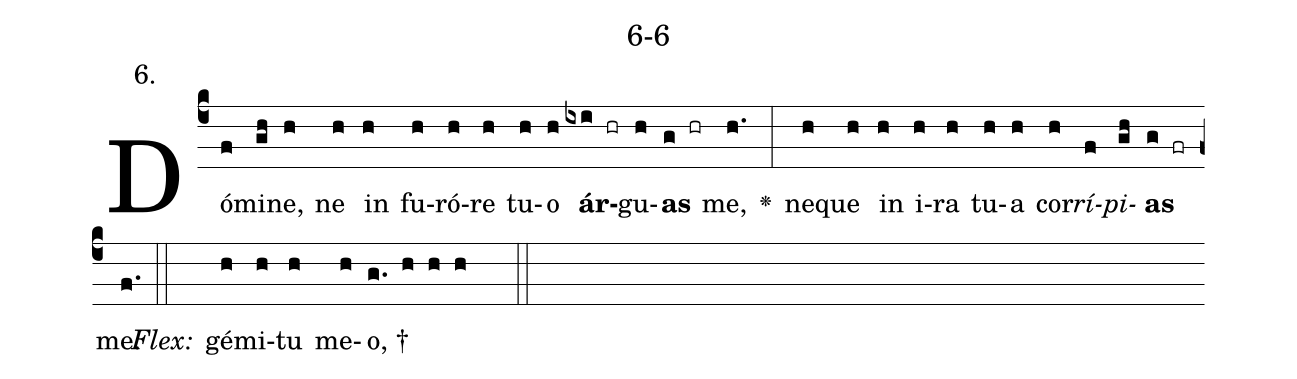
name: 6-6;
annotation: 6.;
%%
(c4)Dó(f)mi(gh)ne,(h) ne(h) in(h) fu(h)ró(h)re(h) tu(h)o(h) <b>ár</b>(ixi hr)gu(h)<b>as</b>(g hr) me,(h.) <v>\greheightstar</v>(:) ne(h)que(h) in(h) i(h)ra(h) tu(h)a(h) cor(h)<i>rí</i>(f)<i>pi</i>(gh)<b>as</b>(g fr) me.(f.) (::)
<i>Flex:</i>()  gé(h)mi(h)tu(h) me(h)o, †(g. h h h  ::)

%E(h) u(h) o(f) u(gh) a(g) e.(f.) (::)
